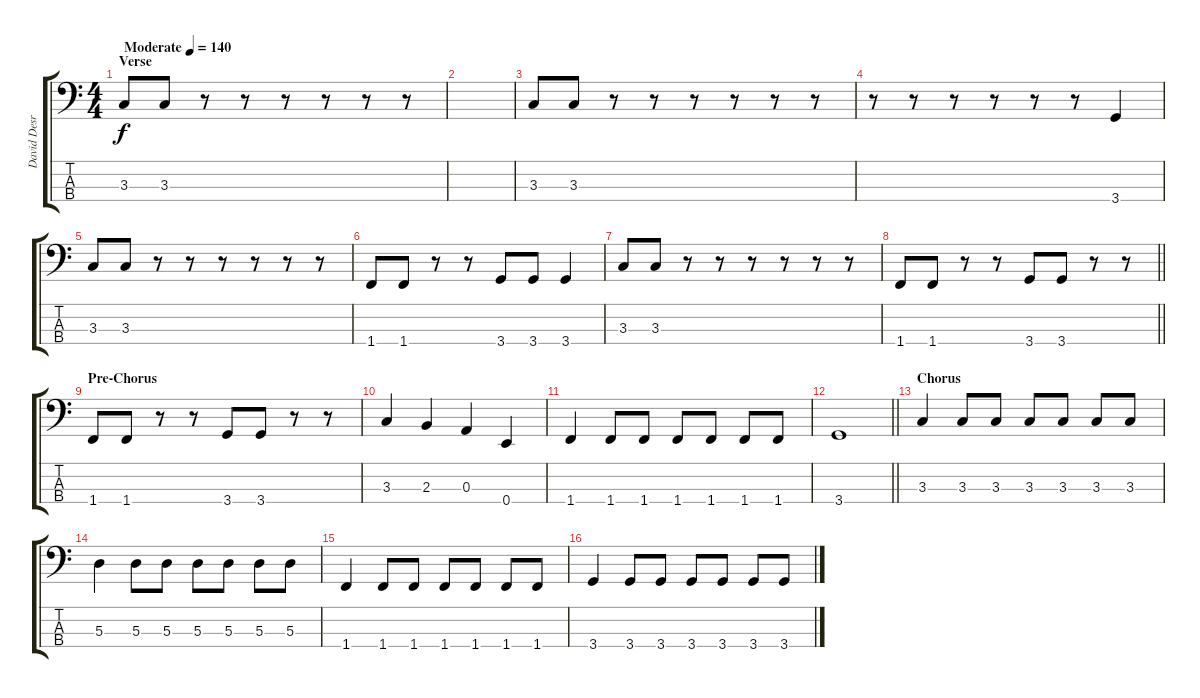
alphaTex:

\track ("David Desrosiers" "David Desr") {instrument electricbassfinger}
\staff {score tabs}
\tuning (G2 D2 A1 E1) {hide}
\ts (4 4)
\section ("" "Verse")
\tempo (140 "Moderate")
\clef f4
\ks c
3.3.8{dy f instrument electricbassfinger} 3.3.8 r.8 r.8 r.8 r.8 r.8 r.8 |
|
3.3.8 3.3.8 r.8 r.8 r.8 r.8 r.8 r.8 |
r.8 r.8 r.8 r.8 r.8 r.8 3.4.4 |
3.3.8 3.3.8 r.8 r.8 r.8 r.8 r.8 r.8 |
1.4.8 1.4.8 r.8 r.8 3.4.8 3.4.8 3.4.4 |
3.3.8 3.3.8 r.8 r.8 r.8 r.8 r.8 r.8 |
\barLineRight lightlight
1.4.8 1.4.8 r.8 r.8 3.4.8 3.4.8 r.8 r.8 |
\section ("" "Pre-Chorus")
1.4.8 1.4.8 r.8 r.8 3.4.8 3.4.8 r.8 r.8 |
3.3.4 2.3.4 0.3.4 0.4.4 |
1.4.4 1.4.8 1.4.8 1.4.8 1.4.8 1.4.8 1.4.8 |
\barLineRight lightlight
3.4.1 |
\section ("" "Chorus")
3.3.4 3.3.8 3.3.8 3.3.8 3.3.8 3.3.8 3.3.8 |
5.3.4 5.3.8 5.3.8 5.3.8 5.3.8 5.3.8 5.3.8 |
1.4.4 1.4.8 1.4.8 1.4.8 1.4.8 1.4.8 1.4.8 |
3.4.4 3.4.8 3.4.8 3.4.8 3.4.8 3.4.8 3.4.8
